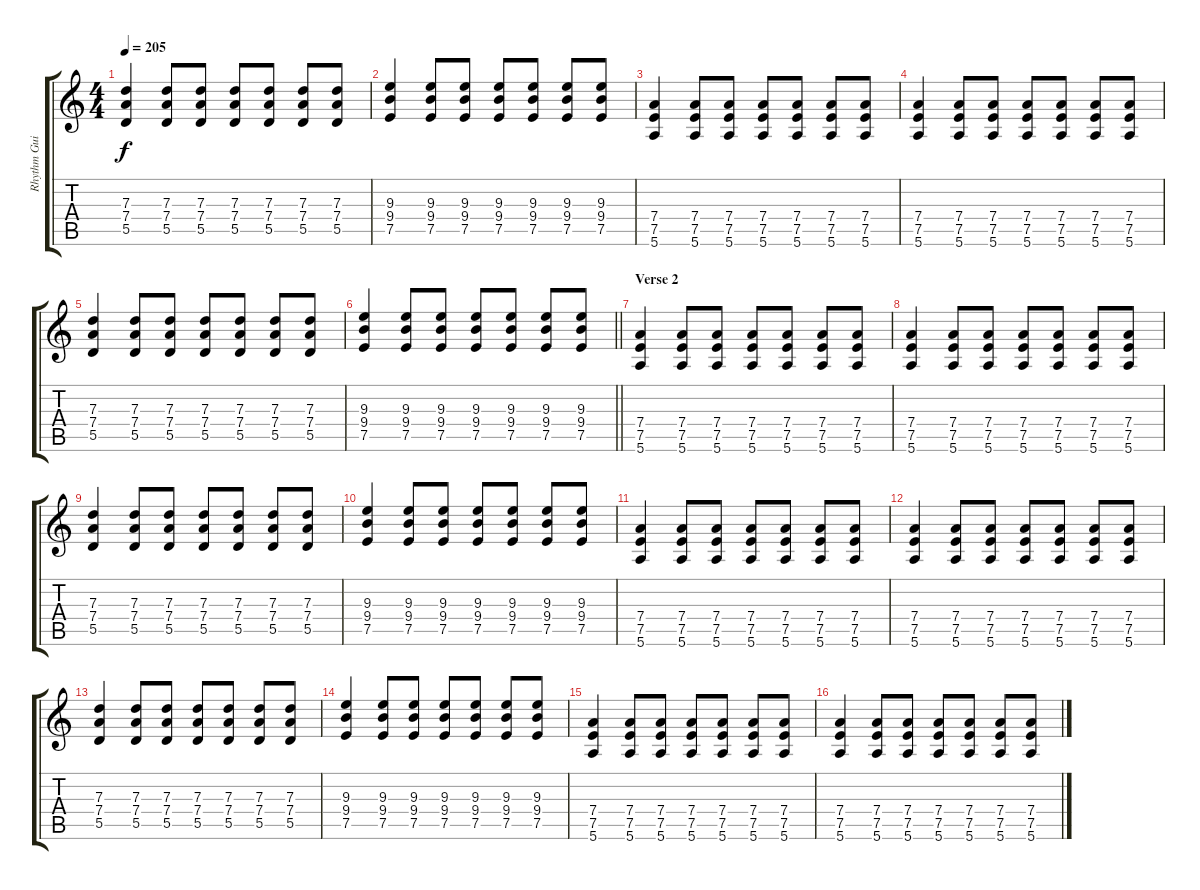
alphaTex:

\track ("Rhythm Guitar" "Rhythm Gui") {instrument distortionguitar}
\staff {score tabs}
\tuning (E4 B3 G3 D3 A2 E2) {hide}
\ts (4 4)
\tempo 205
\clef g2
\ks c
(7.3 7.4 5.5).4{dy f} (7.3 7.4 5.5).8 (7.3 7.4 5.5).8 (7.3 7.4 5.5).8 (7.3 7.4 5.5).8 (7.3 7.4 5.5).8 (7.3 7.4 5.5).8 |
(9.3 9.4 7.5).4 (9.3 9.4 7.5).8 (9.3 9.4 7.5).8 (9.3 9.4 7.5).8 (9.3 9.4 7.5).8 (9.3 9.4 7.5).8 (9.3 9.4 7.5).8 |
(7.4 7.5 5.6).4 (7.4 7.5 5.6).8 (7.4 7.5 5.6).8 (7.4 7.5 5.6).8 (7.4 7.5 5.6).8 (7.4 7.5 5.6).8 (7.4 7.5 5.6).8 |
(7.4 7.5 5.6).4 (7.4 7.5 5.6).8 (7.4 7.5 5.6).8 (7.4 7.5 5.6).8 (7.4 7.5 5.6).8 (7.4 7.5 5.6).8 (7.4 7.5 5.6).8 |
(7.3 7.4 5.5).4 (7.3 7.4 5.5).8 (7.3 7.4 5.5).8 (7.3 7.4 5.5).8 (7.3 7.4 5.5).8 (7.3 7.4 5.5).8 (7.3 7.4 5.5).8 |
\barLineRight lightlight
(9.3 9.4 7.5).4 (9.3 9.4 7.5).8 (9.3 9.4 7.5).8 (9.3 9.4 7.5).8 (9.3 9.4 7.5).8 (9.3 9.4 7.5).8 (9.3 9.4 7.5).8 |
\section ("" "Verse 2")
(7.4 7.5 5.6).4 (7.4 7.5 5.6).8 (7.4 7.5 5.6).8 (7.4 7.5 5.6).8 (7.4 7.5 5.6).8 (7.4 7.5 5.6).8 (7.4 7.5 5.6).8 |
(7.4 7.5 5.6).4 (7.4 7.5 5.6).8 (7.4 7.5 5.6).8 (7.4 7.5 5.6).8 (7.4 7.5 5.6).8 (7.4 7.5 5.6).8 (7.4 7.5 5.6).8 |
(7.3 7.4 5.5).4 (7.3 7.4 5.5).8 (7.3 7.4 5.5).8 (7.3 7.4 5.5).8 (7.3 7.4 5.5).8 (7.3 7.4 5.5).8 (7.3 7.4 5.5).8 |
(9.3 9.4 7.5).4 (9.3 9.4 7.5).8 (9.3 9.4 7.5).8 (9.3 9.4 7.5).8 (9.3 9.4 7.5).8 (9.3 9.4 7.5).8 (9.3 9.4 7.5).8 |
(7.4 7.5 5.6).4 (7.4 7.5 5.6).8 (7.4 7.5 5.6).8 (7.4 7.5 5.6).8 (7.4 7.5 5.6).8 (7.4 7.5 5.6).8 (7.4 7.5 5.6).8 |
(7.4 7.5 5.6).4 (7.4 7.5 5.6).8 (7.4 7.5 5.6).8 (7.4 7.5 5.6).8 (7.4 7.5 5.6).8 (7.4 7.5 5.6).8 (7.4 7.5 5.6).8 |
(7.3 7.4 5.5).4 (7.3 7.4 5.5).8 (7.3 7.4 5.5).8 (7.3 7.4 5.5).8 (7.3 7.4 5.5).8 (7.3 7.4 5.5).8 (7.3 7.4 5.5).8 |
(9.3 9.4 7.5).4 (9.3 9.4 7.5).8 (9.3 9.4 7.5).8 (9.3 9.4 7.5).8 (9.3 9.4 7.5).8 (9.3 9.4 7.5).8 (9.3 9.4 7.5).8 |
(7.4 7.5 5.6).4 (7.4 7.5 5.6).8 (7.4 7.5 5.6).8 (7.4 7.5 5.6).8 (7.4 7.5 5.6).8 (7.4 7.5 5.6).8 (7.4 7.5 5.6).8 |
(7.4 7.5 5.6).4 (7.4 7.5 5.6).8 (7.4 7.5 5.6).8 (7.4 7.5 5.6).8 (7.4 7.5 5.6).8 (7.4 7.5 5.6).8 (7.4 7.5 5.6).8
